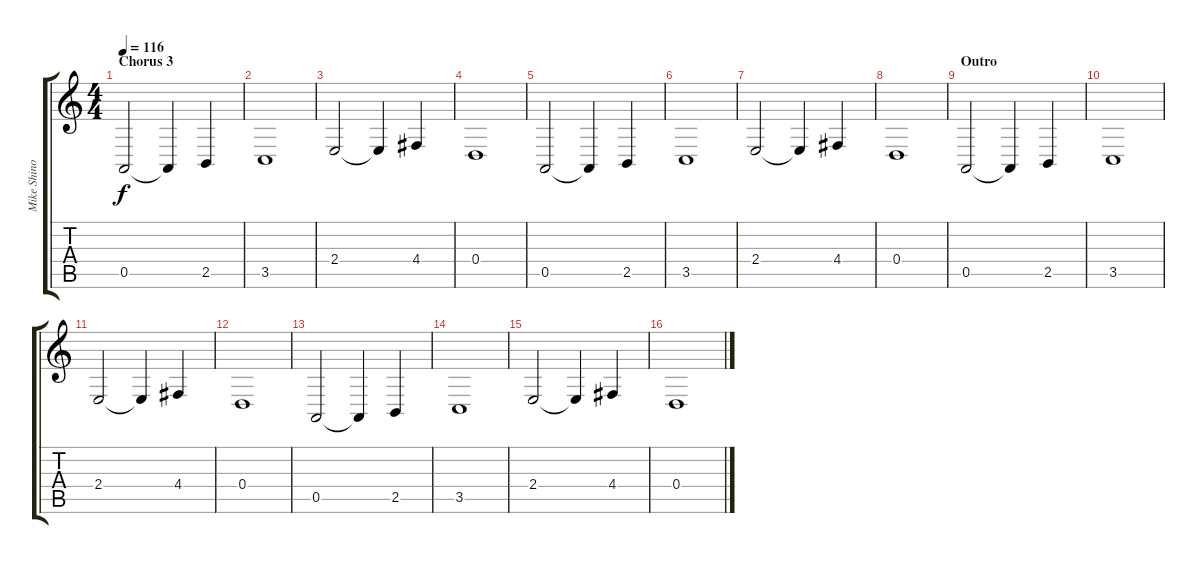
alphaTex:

\track ("Mike Shinoda (Keyboard 1)" "Mike Shino") {instrument lead1square}
\staff {score tabs}
\tuning (E4 B3 G3 D3 A2 E2) {hide}
\ts (4 4)
\section ("" "Chorus 3")
\tempo 116
\clef g2
\ks c
0.5.2{dy f} 0.5{t}.4 2.5.4 |
3.5.1 |
2.4.2 2.4{t}.4 4.4.4 |
0.4.1 |
0.5.2 0.5{t}.4 2.5.4 |
3.5.1 |
2.4.2 2.4{t}.4 4.4.4 |
0.4.1 |
\section ("" "Outro")
0.5.2 0.5{t}.4 2.5.4 |
3.5.1 |
2.4.2 2.4{t}.4 4.4.4 |
0.4.1 |
0.5.2 0.5{t}.4 2.5.4 |
3.5.1 |
2.4.2 2.4{t}.4 4.4.4 |
0.4.1
